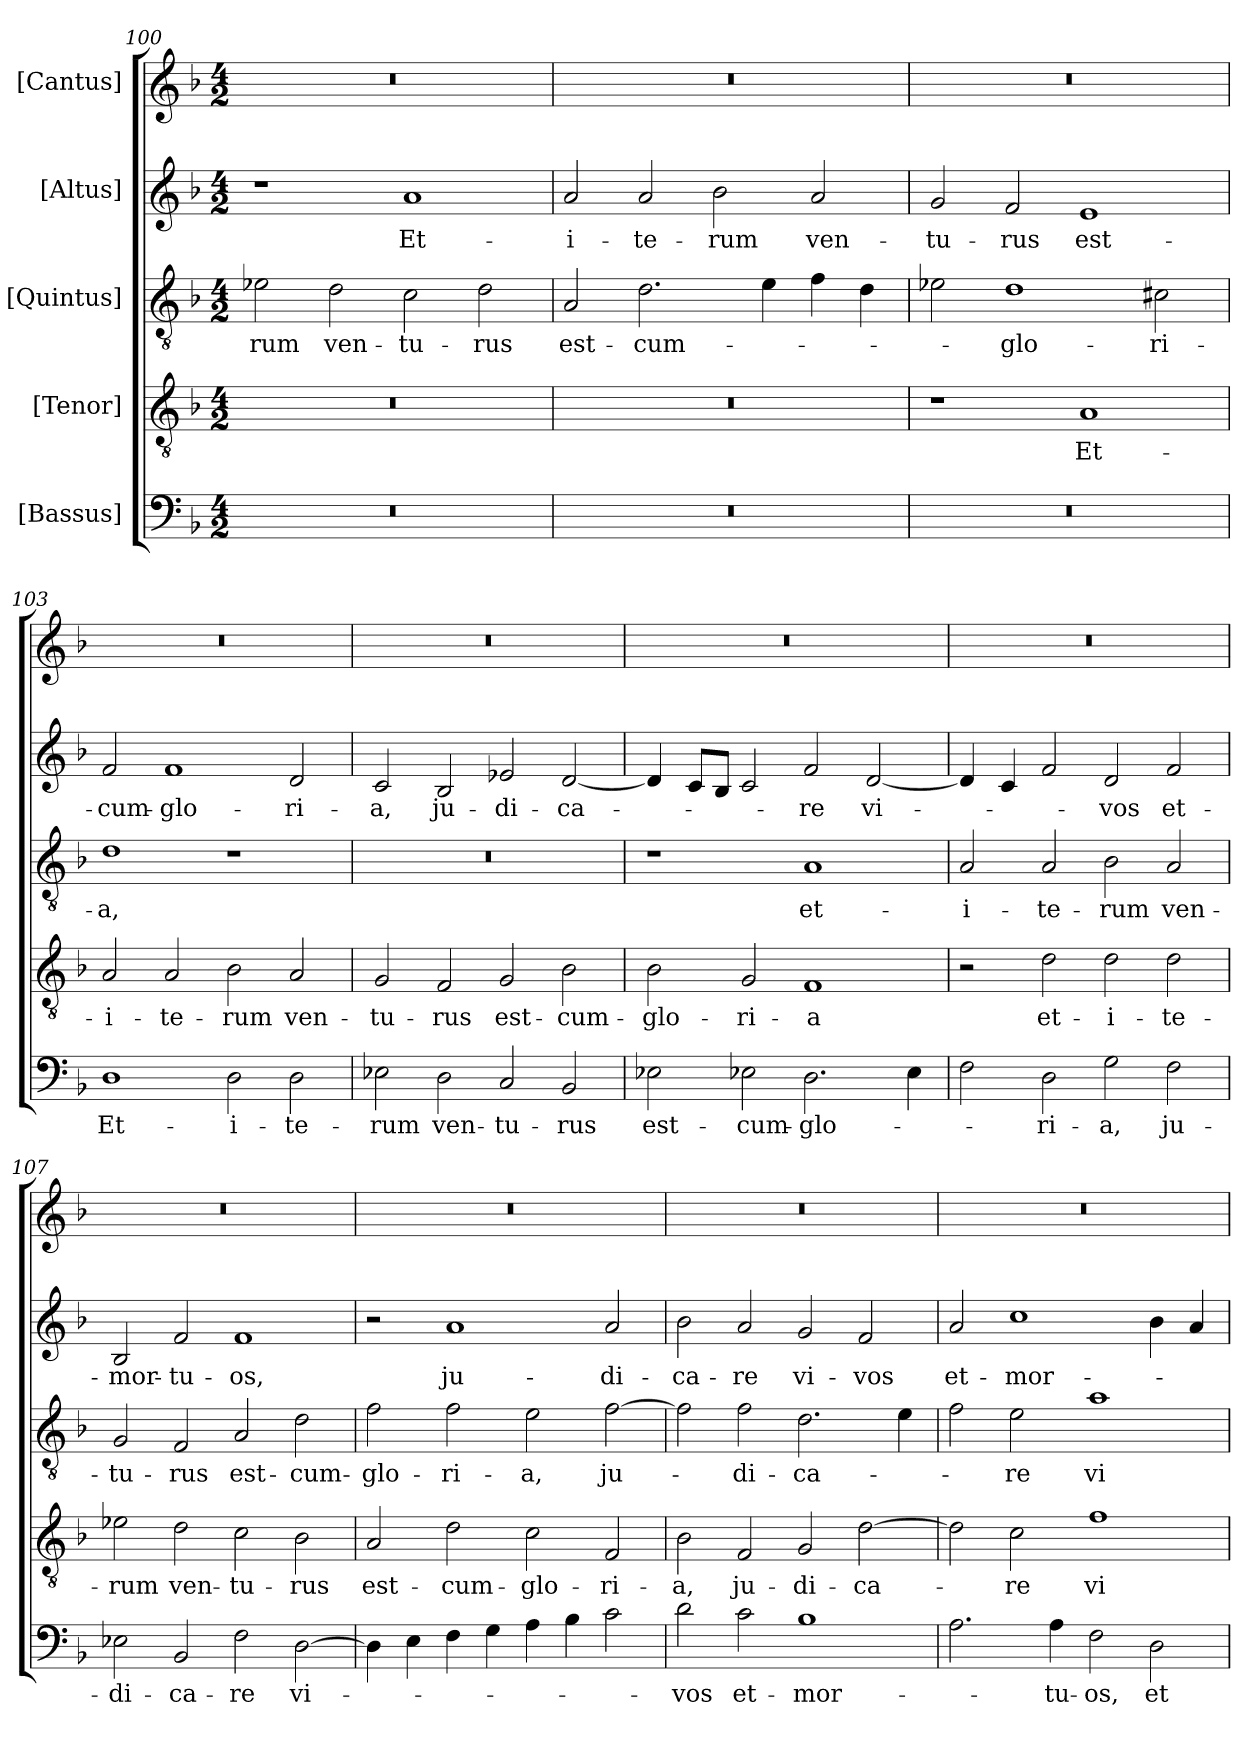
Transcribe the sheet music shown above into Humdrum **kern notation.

**kern	**text	**kern	**text	**kern	**text	**kern	**text	**kern
*part5	*part5	*part4	*part4	*part3	*part3	*part2	*part2	*part1
*staff5	*staff5	*staff4	*staff4	*staff3	*staff3	*staff2	*staff2	*staff1
*I"[Bassus]	*	*I"[Tenor]	*	*I"[Quintus]	*	*I"[Altus]	*	*I"[Cantus]
*clefF4	*	*clefGv2	*	*clefGv2	*	*clefG2	*	*clefG2
*k[b-]	*	*k[b-]	*	*k[b-]	*	*k[b-]	*	*k[b-]
*M4/2	*	*M4/2	*	*M4/2	*	*M4/2	*	*M4/2
=100	=100	=100	=100	=100	=100	=100	=100	=100
0r	.	0r	.	2e-X\	-rum	1r	.	0r
.	.	.	.	2d\	ven-	.	.	.
.	.	.	.	2c\	-tu-	1a/	Et-	.
.	.	.	.	2d\	-rus	.	.	.
=101	=101	=101	=101	=101	=101	=101	=101	=101
0r	.	0r	.	2A/	est-	2a/	i-	0r
.	.	.	.	2.d\	cum-	2a/	-te-	.
.	.	.	.	.	.	2b-\	-rum	.
.	.	.	.	4e\	.	.	.	.
.	.	.	.	4f\	.	2a/	ven-	.
.	.	.	.	4d\	.	.	.	.
=102	=102	=102	=102	=102	=102	=102	=102	=102
0r	.	1r	.	2e-X\	.	2g/	-tu-	0r
.	.	.	.	1d\	glo-	2f/	-rus	.
.	.	1A/	Et-	.	.	1e/	est-	.
.	.	.	.	2c#X\	-ri-	.	.	.
=103	=103	=103	=103	=103	=103	=103	=103	=103
1D\	Et-	2A/	i-	1d\	-a,	2f/	cum-	0r
.	.	2A/	-te-	.	.	1f/	glo-	.
2D\	i-	2B-\	-rum	1r	.	.	.	.
2D\	-te-	2A/	ven-	.	.	2d/	-ri-	.
=104	=104	=104	=104	=104	=104	=104	=104	=104
2E-X\	-rum	2G/	-tu-	0r	.	2c/	-a,	0r
2D\	ven-	2F/	-rus	.	.	2B-/	ju-	.
2C/	-tu-	2G/	est-	.	.	2e-X/	-di-	.
2BB-/	-rus	2B-\	cum-	.	.	[2d/	-ca-	.
=105	=105	=105	=105	=105	=105	=105	=105	=105
2E-X\	est-	2B-\	glo-	1r	.	4d/]	.	0r
.	.	.	.	.	.	8c/L	.	.
.	.	.	.	.	.	8B-/J	.	.
2E-X\	cum-	2G/	-ri-	.	.	2c/	.	.
2.D\	glo-	1F/	-a	1A/	et-	2f/	-re	.
.	.	.	.	.	.	[2d/	vi-	.
4E-\	.	.	.	.	.	.	.	.
=106	=106	=106	=106	=106	=106	=106	=106	=106
2F\	.	2r	.	2A/	i-	4d/]	.	0r
.	.	.	.	.	.	4c/	.	.
2D\	-ri-	2d\	et-	2A/	-te-	2f/	.	.
2G\	-a,	2d\	i-	2B-\	-rum	2d/	-vos	.
2F\	ju-	2d\	-te-	2A/	ven-	2f/	et-	.
=107	=107	=107	=107	=107	=107	=107	=107	=107
2E-X\	-di-	2e-X\	-rum	2G/	-tu-	2B-/	mor-	0r
2BB-/	-ca-	2d\	ven-	2F/	-rus	2f/	-tu-	.
2F\	-re	2c\	-tu-	2A/	est-	1f/	-os,	.
[2D\	vi-	2B-\	-rus	2d\	cum-	.	.	.
=108	=108	=108	=108	=108	=108	=108	=108	=108
4D\]	.	2A/	est-	2f\	glo-	2r	.	0r
4E\	.	.	.	.	.	.	.	.
4F\	.	2d\	cum-	2f\	-ri-	1a/	ju-	.
4G\	.	.	.	.	.	.	.	.
4A\	.	2c\	glo-	2e\	-a,	.	.	.
4B-\	.	.	.	.	.	.	.	.
2c\	.	2F/	-ri-	[2f\	ju-	2a/	-di-	.
=109	=109	=109	=109	=109	=109	=109	=109	=109
2d\	-vos	2B-\	-a,	2f\]	.	2b-\	-ca-	0r
2c\	et-	2F/	ju-	2f\	-di-	2a/	-re	.
1B-\	mor-	2G/	-di-	2.d\	-ca-	2g/	vi-	.
.	.	[2d\	-ca-	.	.	2f/	-vos	.
.	.	.	.	4e\	.	.	.	.
=110	=110	=110	=110	=110	=110	=110	=110	=110
2.A\	.	2d\]	.	2f\	.	2a/	et-	0r
.	.	2c\	-re	2e\	-re	1cc\	mor-	.
4A\	-tu-	.	.	.	.	.	.	.
2F\	-os,	1f\	vi-	1a\	vi-	.	.	.
2D\	et-	.	.	.	.	4b-\	.	.
.	.	.	.	.	.	4a/	.	.
=	=	=	=	=	=	=	=	=
*-	*-	*-	*-	*-	*-	*-	*-	*-
